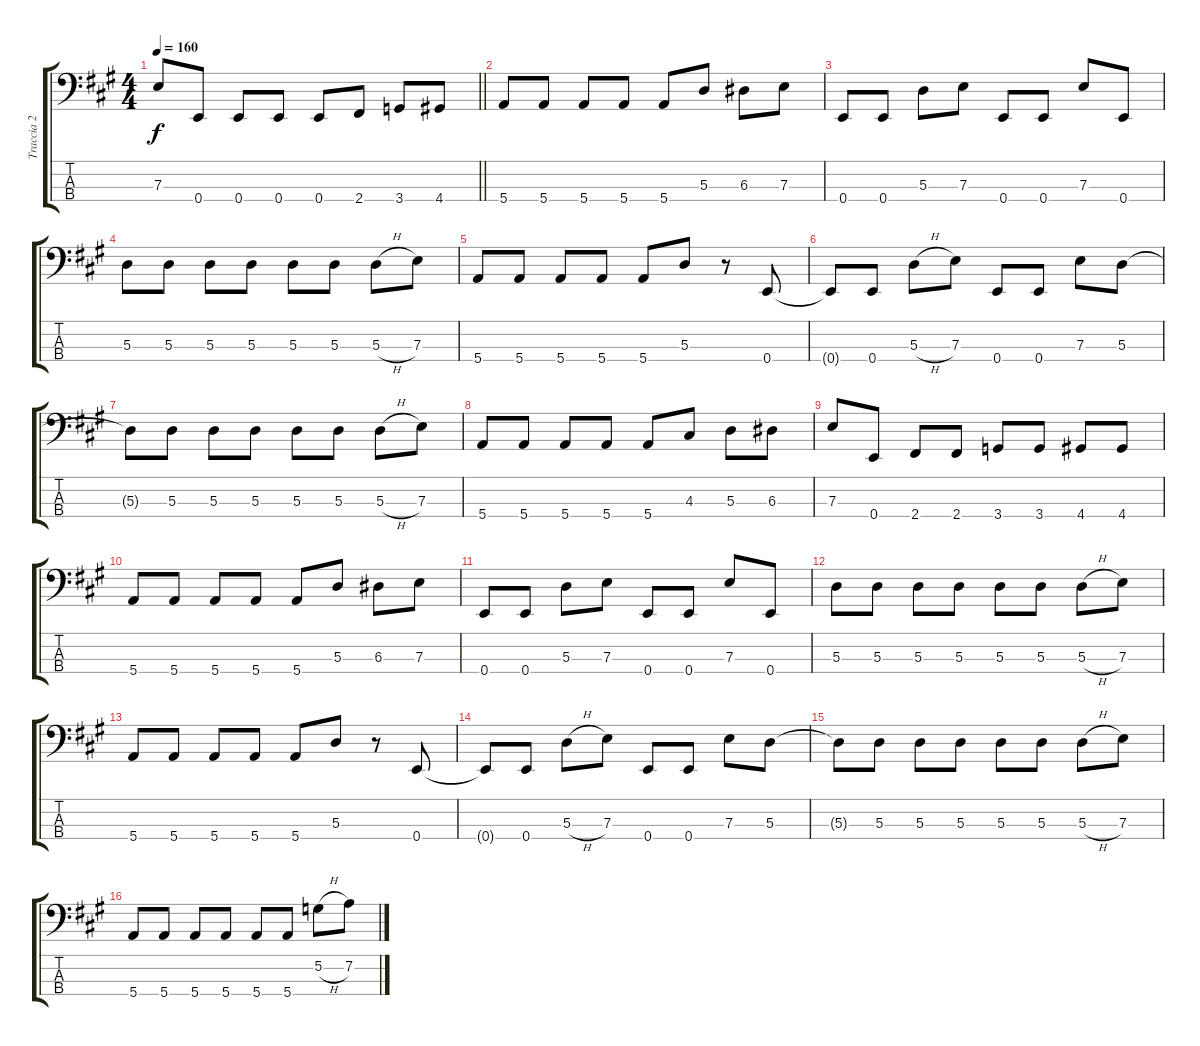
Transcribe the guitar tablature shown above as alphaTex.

\track ("Traccia 2" "Traccia 2") {instrument electricbassfinger}
\staff {score tabs}
\tuning (G2 D2 A1 E1) {hide}
\ts (4 4)
\tempo 160
\clef f4
\barLineRight lightlight
\ks a
7.3.8{dy f} 0.4.8 0.4.8 0.4.8 0.4.8 2.4.8 3.4.8 4.4.8 |
5.4.8 5.4.8 5.4.8 5.4.8 5.4.8 5.3.8 6.3.8 7.3.8 |
0.4.8 0.4.8 5.3.8 7.3.8 0.4.8 0.4.8 7.3.8 0.4.8 |
5.3.8 5.3.8 5.3.8 5.3.8 5.3.8 5.3.8 5.3{h}.8 7.3.8 |
5.4.8 5.4.8 5.4.8 5.4.8 5.4.8 5.3.8 r.8 0.4.8 |
0.4{t}.8 0.4.8 5.3{h}.8 7.3.8 0.4.8 0.4.8 7.3.8 5.3.8 |
5.3{t}.8 5.3.8 5.3.8 5.3.8 5.3.8 5.3.8 5.3{h}.8 7.3.8 |
5.4.8 5.4.8 5.4.8 5.4.8 5.4.8 4.3.8 5.3.8 6.3.8 |
7.3.8 0.4.8 2.4.8 2.4.8 3.4.8 3.4.8 4.4.8 4.4.8 |
5.4.8 5.4.8 5.4.8 5.4.8 5.4.8 5.3.8 6.3.8 7.3.8 |
0.4.8 0.4.8 5.3.8 7.3.8 0.4.8 0.4.8 7.3.8 0.4.8 |
5.3.8 5.3.8 5.3.8 5.3.8 5.3.8 5.3.8 5.3{h}.8 7.3.8 |
5.4.8 5.4.8 5.4.8 5.4.8 5.4.8 5.3.8 r.8 0.4.8 |
0.4{t}.8 0.4.8 5.3{h}.8 7.3.8 0.4.8 0.4.8 7.3.8 5.3.8 |
5.3{t}.8 5.3.8 5.3.8 5.3.8 5.3.8 5.3.8 5.3{h}.8 7.3.8 |
5.4.8 5.4.8 5.4.8 5.4.8 5.4.8 5.4.8 5.2{h}.8 7.2.8
